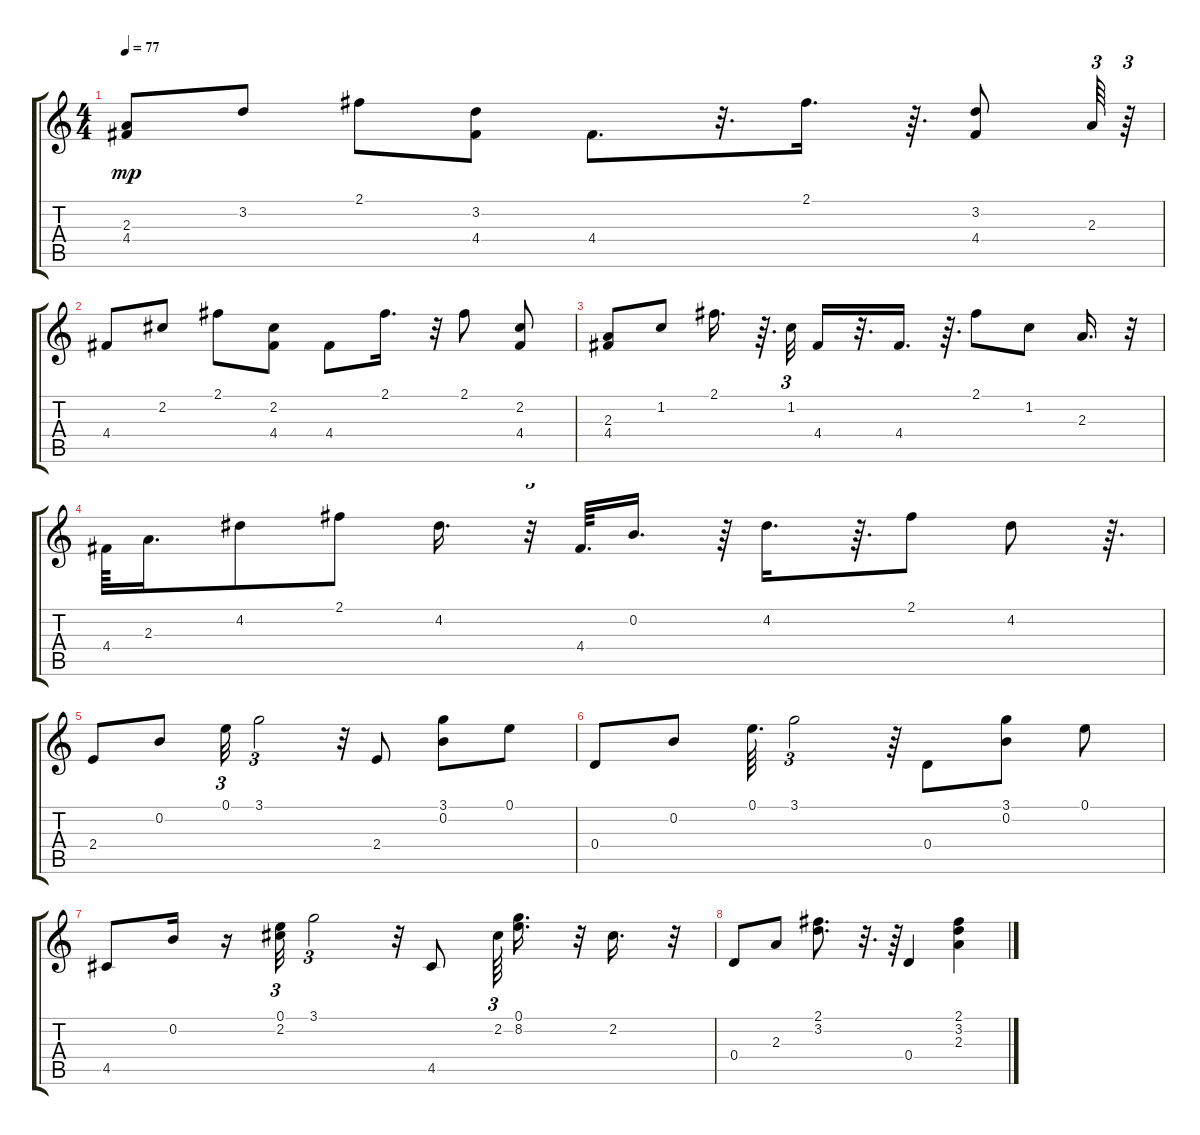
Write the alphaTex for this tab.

\track "" {instrument acousticguitarnylon}
\staff {score tabs}
\tuning (E4 B3 G3 D3 A2 E2) {hide}
\ts (4 4)
\tempo 77
\clef g2
\ks c
(2.3 4.4).8{dy mp} 3.2.8 2.1.8 (3.2 4.4).8 4.4.8{d} r.32{d} 2.1.16{d} r.64{d} (3.2 4.4).8 2.3.64{tu (3 2)} r.64{tu (3 2)} |
4.4.8 2.2.8 2.1.8 (2.2 4.4).8 4.4.8 2.1.16{d} r.32{tu (3 2)} 2.1.8 (2.2 4.4).8 |
(2.3 4.4).8 1.2.8 2.1.16{d} r.64{d} 1.2.32{tu (3 2)} 4.4.16 r.32{d} 4.4.16{d} r.64{d} 2.1.8 1.2.8 2.3.16{d} r.32 |
4.4.64 2.3.16{d} 4.2.8 2.1.8 4.2.16{d} r.32{tu (3 2)} 4.4.64{d} 0.2.16{d} r.64 4.2.16{d} r.64{d} 2.1.8 4.2.8 r.64{d} |
2.4.8 0.2.8 0.1.32{tu (3 2)} 3.1.2{tu (3 2)} r.32{tu (3 2)} 2.4.8 (3.1 0.2).8 0.1.8 |
0.4.8 0.2.8 0.1.64{d} 3.1.2{tu (3 2)} r.64 0.4.8 (3.1 0.2).8 0.1.8 |
4.5.8 0.2.16 r.16 (0.1 2.2).32{tu (3 2)} 3.1.2{tu (3 2)} r.32{tu (3 2)} 4.5.8 2.2.64{tu (3 2)} (0.1 8.2).16{d} r.32{tu (3 2)} 2.2.16{d} r.32 |
0.4.8 2.3.8 (2.1 3.2).8{d} r.32{d} r.64{tu (3 2)} 0.4.4 (2.1 3.2 2.3).4
